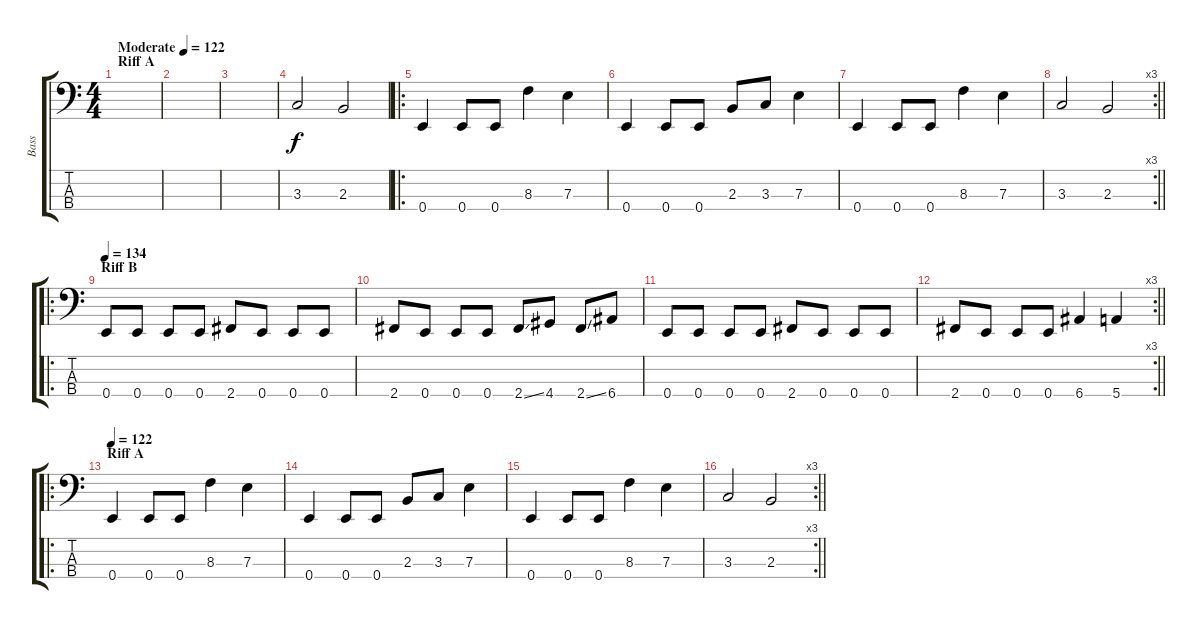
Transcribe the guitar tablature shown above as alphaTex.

\track ("Bass" "Bass") {instrument electricbasspick}
\staff {score tabs}
\tuning (G2 D2 A1 E1) {hide}
\ts (4 4)
\section ("" "Riff A")
\tempo (122 "Moderate")
\clef f4
\ks c
|
|
|
3.3.2 2.3.2 |
\ro
0.4.4 0.4.8 0.4.8 8.3.4 7.3.4 |
0.4.4 0.4.8 0.4.8 2.3.8 3.3.8 7.3.4 |
0.4.4 0.4.8 0.4.8 8.3.4 7.3.4 |
\rc 3
\barLineRight lightlight
3.3.2 2.3.2 |
\ro
\section ("" "Riff B")
\tempo 134
0.4.8 0.4.8 0.4.8 0.4.8 2.4.8 0.4.8 0.4.8 0.4.8 |
2.4.8 0.4.8 0.4.8 0.4.8 2.4{ss}.8 4.4.8 2.4{ss}.8 6.4.8 |
0.4.8 0.4.8 0.4.8 0.4.8 2.4.8 0.4.8 0.4.8 0.4.8 |
\rc 3
\barLineRight lightlight
2.4.8 0.4.8 0.4.8 0.4.8 6.4.4 5.4.4 |
\ro
\section ("" "Riff A")
\tempo 122
0.4.4 0.4.8 0.4.8 8.3.4 7.3.4 |
0.4.4 0.4.8 0.4.8 2.3.8 3.3.8 7.3.4 |
0.4.4 0.4.8 0.4.8 8.3.4 7.3.4 |
\rc 3
\barLineRight lightlight
3.3.2 2.3.2
